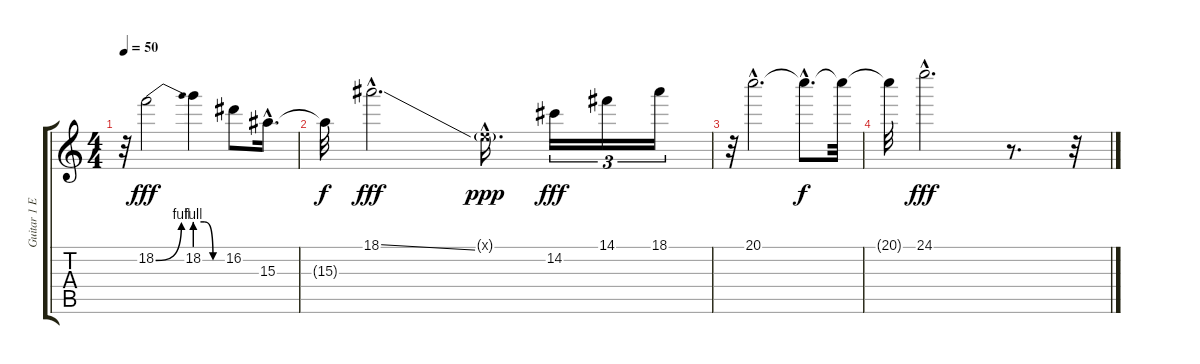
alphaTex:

\track ("Guitar 1 Echo 1" "Guitar 1 E") {instrument overdrivenguitar}
\staff {score tabs}
\tuning (E4 B3 G3 D3 A2 E2) {hide}
\ts (4 4)
\tempo 50
\clef g2
\ks c
r.32{dy f} 18.2{be (bend 0 0 60 4)}.2{dy fff} 18.2{be (custom 0 4 20 4 40 0 60 0)}.4 16.2.8 15.3{hac}.16{d} |
15.3{t}.32{dy f} 18.1{ss hac}.2{d dy fff} 0.1{g hac x}.16{d dy ppp} 14.2.16{tu (3 2) dy fff} 14.1.16{tu (3 2)} 18.1.16{tu (3 2)} |
r.32 20.1{hac}.2{d} 20.1{hac t}.8{d dy f} 20.1{t}.32 |
20.1{t}.32 24.1{hac}.2{d dy fff} r.8{d} r.32
